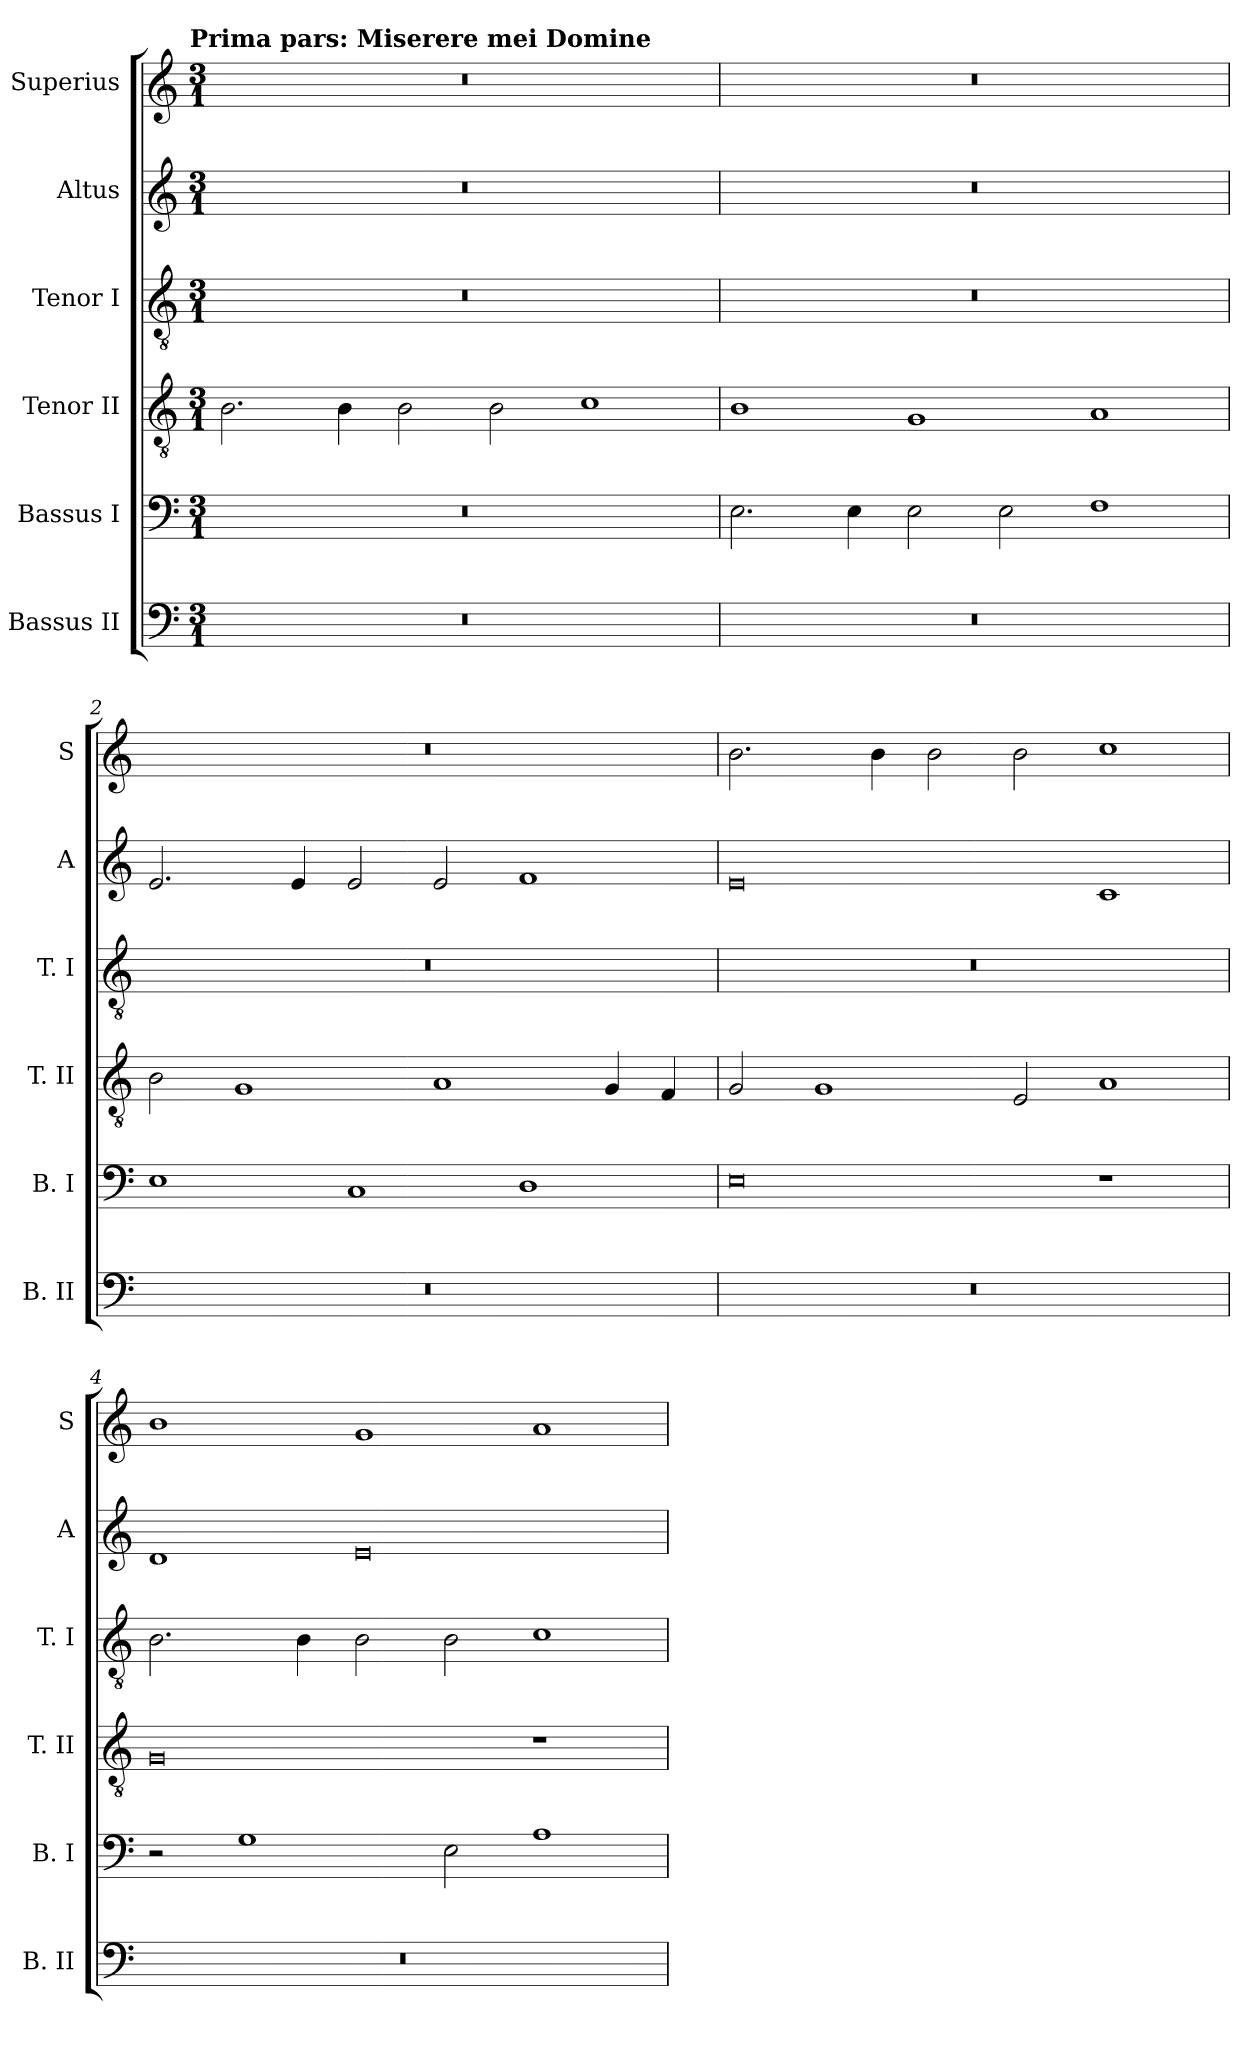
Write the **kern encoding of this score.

**kern	**kern	**kern	**kern	**kern	**kern
*part6	*part5	*part4	*part3	*part2	*part1
*staff6	*staff5	*staff4	*staff3	*staff2	*staff1
*I"Bassus II	*I"Bassus I	*I"Tenor II	*I"Tenor I	*I"Altus	*I"Superius
*I'B. II	*I'B. I	*I'T. II	*I'T. I	*I'A	*I'S
*clefF4	*clefF4	*clefGv2	*clefGv2	*clefG2	*clefG2
*k[]	*k[]	*k[]	*k[]	*k[]	*k[]
*C:	*C:	*C:	*C:	*C:	*C:
!!LO:TX:omd:t=Prima pars&colon; Miserere mei Domine
*M3/1	*M3/1	*M3/1	*M3/1	*M3/1	*M3/1
=	=	=	=	=	=
1%3r	1%3r	2.B	1%3r	1%3r	1%3r
.	.	4B	.	.	.
.	.	2B	.	.	.
.	.	2B	.	.	.
.	.	1c	.	.	.
=1	=1	=1	=1	=1	=1
1%3r	2.E	1B	1%3r	1%3r	1%3r
.	4E	.	.	.	.
.	2E	1G	.	.	.
.	2E	.	.	.	.
.	1F	1A	.	.	.
=2	=2	=2	=2	=2	=2
1%3r	1E	2B	1%3r	2.e	1%3r
.	.	1G	.	.	.
.	.	.	.	4e	.
.	1C	.	.	2e	.
.	.	1A	.	2e	.
.	1D	.	.	1f	.
.	.	4G	.	.	.
.	.	4F	.	.	.
=3	=3	=3	=3	=3	=3
1%3r	0E	2G	1%3r	0e	2.b
.	.	1G	.	.	.
.	.	.	.	.	4b
.	.	.	.	.	2b
.	.	2E	.	.	2b
.	1r	1A	.	1c	1cc
=4	=4	=4	=4	=4	=4
1%3r	2r	0G	2.B	1d	1b
.	1G	.	.	.	.
.	.	.	4B	.	.
.	.	.	2B	0e	1g
.	2E	.	2B	.	.
.	1A	1r	1c	.	1a
=	=	=	=	=	=
*-	*-	*-	*-	*-	*-
